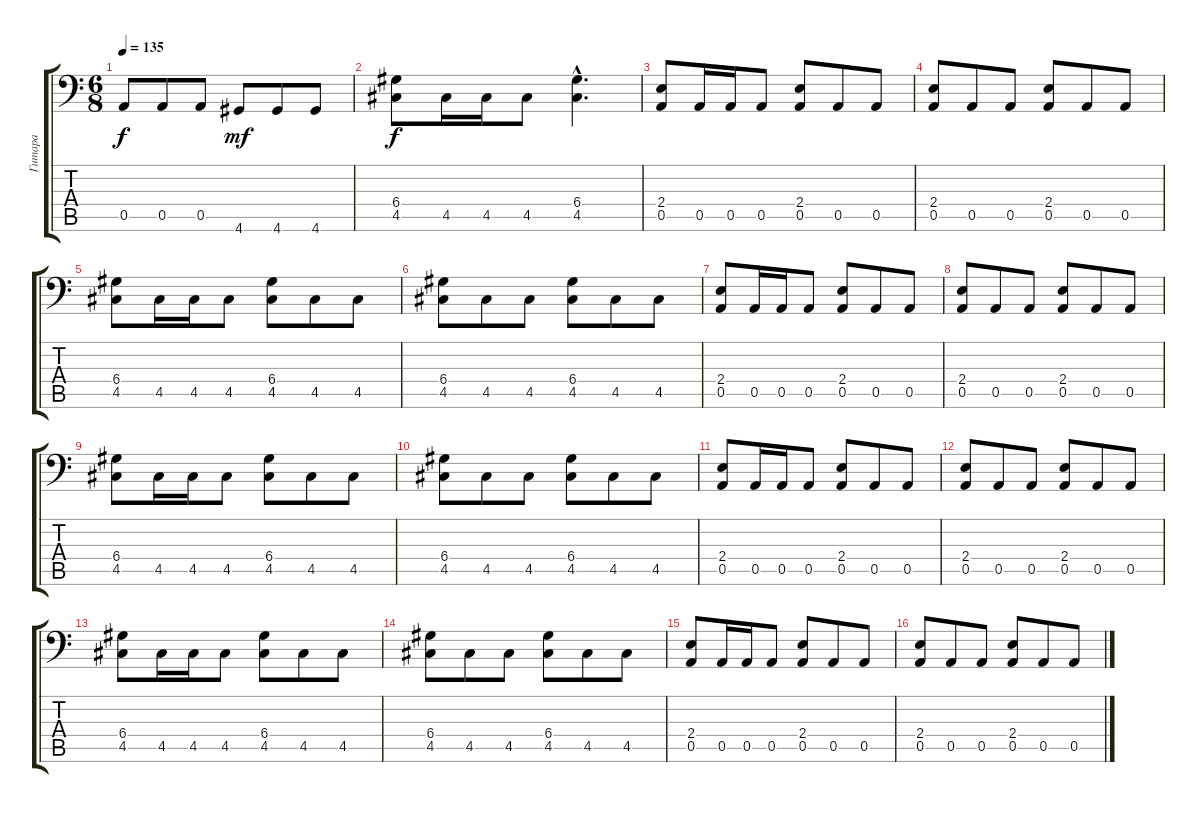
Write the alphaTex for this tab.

\track ("Гитара" "Гитара") {instrument distortionguitar}
\staff {score tabs}
\tuning (E3 B2 G2 D2 A1 E1) {hide}
\ts (6 8)
\tempo 135
\clef f4
\ks c
0.5.8{dy f} 0.5.8 0.5.8 4.6.8{dy mf} 4.6.8 4.6.8 |
(6.4 4.5).8{dy f} 4.5.16 4.5.16 4.5.8 (6.4{hac} 4.5{hac}).4{d} |
\section ("" "")
(2.4 0.5).8 0.5.16 0.5.16 0.5.8 (2.4 0.5).8 0.5.8 0.5.8 |
(2.4 0.5).8 0.5.8 0.5.8 (2.4 0.5).8 0.5.8 0.5.8 |
(6.4 4.5).8 4.5.16 4.5.16 4.5.8 (6.4 4.5).8 4.5.8 4.5.8 |
(6.4 4.5).8 4.5.8 4.5.8 (6.4 4.5).8 4.5.8 4.5.8 |
(2.4 0.5).8 0.5.16 0.5.16 0.5.8 (2.4 0.5).8 0.5.8 0.5.8 |
(2.4 0.5).8 0.5.8 0.5.8 (2.4 0.5).8 0.5.8 0.5.8 |
(6.4 4.5).8 4.5.16 4.5.16 4.5.8 (6.4 4.5).8 4.5.8 4.5.8 |
(6.4 4.5).8 4.5.8 4.5.8 (6.4 4.5).8 4.5.8 4.5.8 |
(2.4 0.5).8 0.5.16 0.5.16 0.5.8 (2.4 0.5).8 0.5.8 0.5.8 |
(2.4 0.5).8 0.5.8 0.5.8 (2.4 0.5).8 0.5.8 0.5.8 |
(6.4 4.5).8 4.5.16 4.5.16 4.5.8 (6.4 4.5).8 4.5.8 4.5.8 |
(6.4 4.5).8 4.5.8 4.5.8 (6.4 4.5).8 4.5.8 4.5.8 |
(2.4 0.5).8 0.5.16 0.5.16 0.5.8 (2.4 0.5).8 0.5.8 0.5.8 |
(2.4 0.5).8 0.5.8 0.5.8 (2.4 0.5).8 0.5.8 0.5.8
